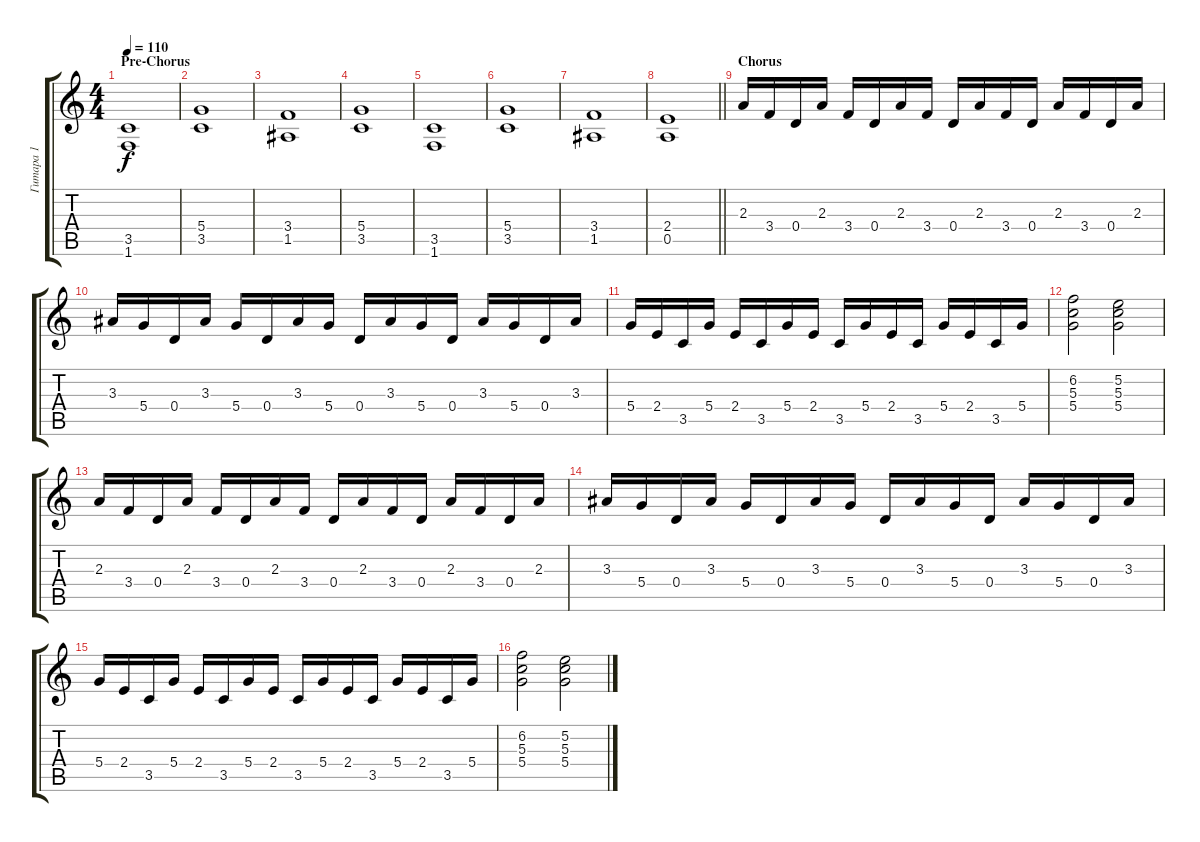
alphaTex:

\track ("Гитара 1" "Гитара 1") {instrument overdrivenguitar}
\staff {score tabs}
\tuning (E4 B3 G3 D3 A2 E2) {hide}
\ts (4 4)
\section ("" "Pre-Chorus")
\tempo 110
\clef g2
\ks c
(3.5 1.6).1{dy f} |
(5.4 3.5).1 |
(3.4 1.5).1 |
(5.4 3.5).1 |
(3.5 1.6).1 |
(5.4 3.5).1 |
(3.4 1.5).1 |
\barLineRight lightlight
(2.4 0.5).1 |
\section ("" "Chorus")
2.3.16 3.4.16 0.4.16 2.3.16 3.4.16 0.4.16 2.3.16 3.4.16 0.4.16 2.3.16 3.4.16 0.4.16 2.3.16 3.4.16 0.4.16 2.3.16 |
3.3.16 5.4.16 0.4.16 3.3.16 5.4.16 0.4.16 3.3.16 5.4.16 0.4.16 3.3.16 5.4.16 0.4.16 3.3.16 5.4.16 0.4.16 3.3.16 |
5.4.16 2.4.16 3.5.16 5.4.16 2.4.16 3.5.16 5.4.16 2.4.16 3.5.16 5.4.16 2.4.16 3.5.16 5.4.16 2.4.16 3.5.16 5.4.16 |
(6.2 5.3 5.4).2 (5.2 5.3 5.4).2 |
2.3.16 3.4.16 0.4.16 2.3.16 3.4.16 0.4.16 2.3.16 3.4.16 0.4.16 2.3.16 3.4.16 0.4.16 2.3.16 3.4.16 0.4.16 2.3.16 |
3.3.16 5.4.16 0.4.16 3.3.16 5.4.16 0.4.16 3.3.16 5.4.16 0.4.16 3.3.16 5.4.16 0.4.16 3.3.16 5.4.16 0.4.16 3.3.16 |
5.4.16 2.4.16 3.5.16 5.4.16 2.4.16 3.5.16 5.4.16 2.4.16 3.5.16 5.4.16 2.4.16 3.5.16 5.4.16 2.4.16 3.5.16 5.4.16 |
(6.2 5.3 5.4).2 (5.2 5.3 5.4).2
